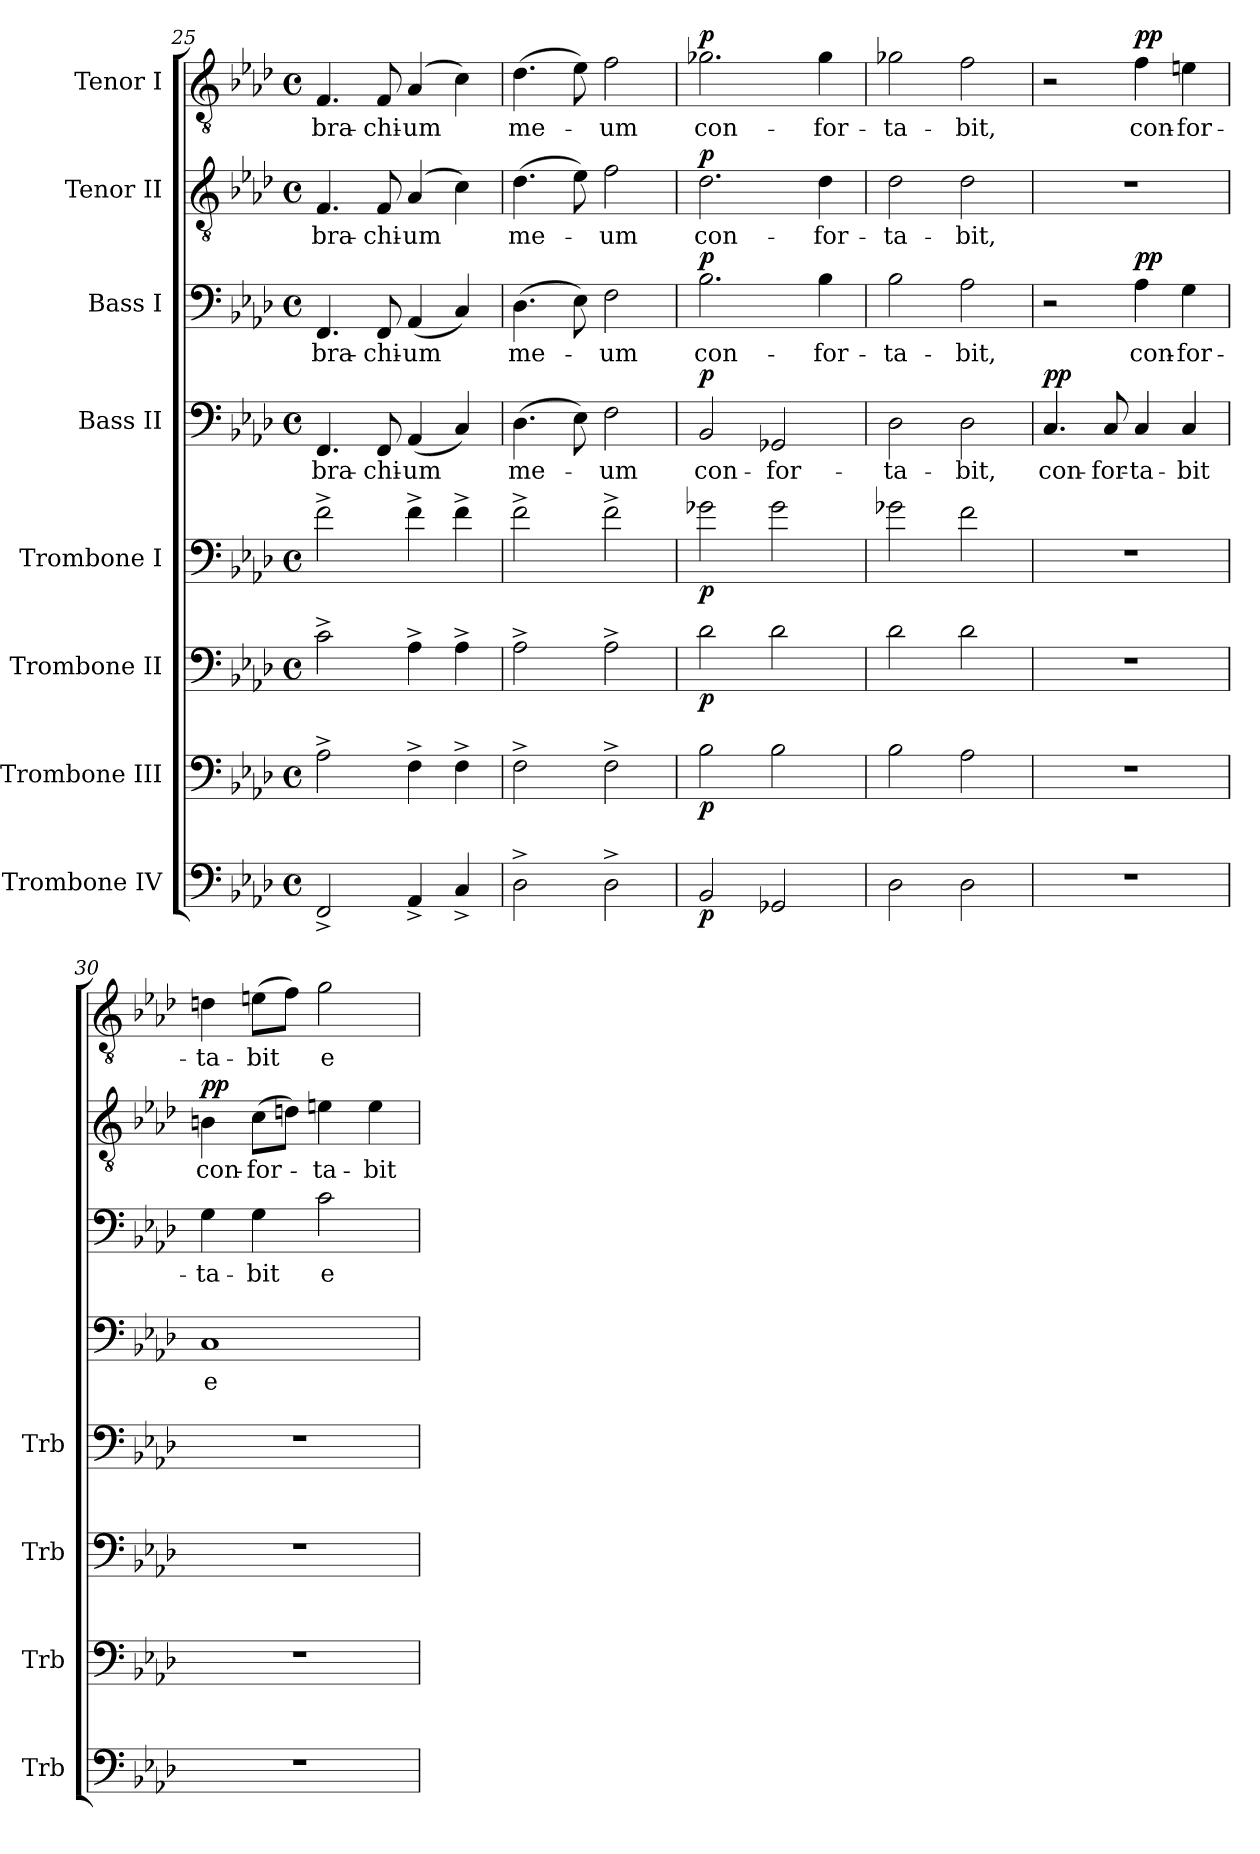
**kern	**dynam	**kern	**dynam	**kern	**dynam	**kern	**dynam	**kern	**text	**dynam	**kern	**text	**dynam	**kern	**text	**dynam	**kern	**text	**dynam
*part8	*part8	*part7	*part7	*part6	*part6	*part5	*part5	*part4	*part4	*part4	*part3	*part3	*part3	*part2	*part2	*part2	*part1	*part1	*part1
*staff8	*staff8	*staff7	*staff7	*staff6	*staff6	*staff5	*staff5	*staff4	*staff4	*staff4	*staff3	*staff3	*staff3	*staff2	*staff2	*staff2	*staff1	*staff1	*staff1
*I"Trombone IV	*	*I"Trombone III	*	*I"Trombone II	*	*I"Trombone I	*	*I"Bass II	*	*	*I"Bass I	*	*	*I"Tenor II	*	*	*I"Tenor I	*	*
*I'Trb	*	*I'Trb	*	*I'Trb	*	*I'Trb	*	*	*	*	*	*	*	*	*	*	*	*	*
!!LO:PB:g=z
*clefF4	*	*clefF4	*	*clefF4	*	*clefF4	*	*clefF4	*	*	*clefF4	*	*	*clefGv2	*	*	*clefGv2	*	*
*k[b-e-a-d-]	*	*k[b-e-a-d-]	*	*k[b-e-a-d-]	*	*k[b-e-a-d-]	*	*k[b-e-a-d-]	*	*	*k[b-e-a-d-]	*	*	*k[b-e-a-d-]	*	*	*k[b-e-a-d-]	*	*
*A-:	*	*A-:	*	*A-:	*	*A-:	*	*A-:	*	*	*A-:	*	*	*A-:	*	*	*A-:	*	*
*M4/4	*	*M4/4	*	*M4/4	*	*M4/4	*	*M4/4	*	*	*M4/4	*	*	*M4/4	*	*	*M4/4	*	*
*met(c)	*	*met(c)	*	*met(c)	*	*met(c)	*	*met(c)	*	*	*met(c)	*	*	*met(c)	*	*	*met(c)	*	*
=25	=25	=25	=25	=25	=25	=25	=25	=25	=25	=25	=25	=25	=25	=25	=25	=25	=25	=25	=25
!	!	!	!	!	!	!	!	!	!LO:LY:b	!	!	!LO:LY:b	!	!	!LO:LY:b	!	!	!LO:LY:b	!
2FF^/	.	2A-^\	.	2c^\	.	2f^\	.	4.FF/	bra-	.	4.FF/	bra-	.	4.F/	bra-	.	4.F/	bra-	.
!	!	!	!	!	!	!	!	!	!LO:LY:b	!	!	!LO:LY:b	!	!	!LO:LY:b	!	!	!LO:LY:b	!
.	.	.	.	.	.	.	.	8FF/	-chi-	.	8FF/	-chi-	.	8F/	-chi-	.	8F/	-chi-	.
!	!	!	!	!	!	!	!	!	!LO:LY:b	!	!	!LO:LY:b	!	!	!LO:LY:b	!	!	!LO:LY:b	!
4AA-^/	.	4F^\	.	4A-^\	.	4f^\	.	(<4AA-/	-um	.	(<4AA-/	-um	.	(>4A-/	-um	.	(>4A-/	-um	.
4C^/	.	4F^\	.	4A-^\	.	4f^\	.	4C/)	.	.	4C/)	.	.	4c\)	.	.	4c\)	.	.
=26	=26	=26	=26	=26	=26	=26	=26	=26	=26	=26	=26	=26	=26	=26	=26	=26	=26	=26	=26
!	!	!	!	!	!	!	!	!	!LO:LY:b	!	!	!LO:LY:b	!	!	!LO:LY:b	!	!	!LO:LY:b	!
2D-^\	.	2F^\	.	2A-^\	.	2f^\	.	(>4.D-\	me-	.	(>4.D-\	me-	.	(>4.d-\	me-	.	(>4.d-\	me-	.
.	.	.	.	.	.	.	.	8E-\)	.	.	8E-\)	.	.	8e-\)	.	.	8e-\)	.	.
!	!	!	!	!	!	!	!	!	!LO:LY:b	!	!	!LO:LY:b	!	!	!LO:LY:b	!	!	!LO:LY:b	!
2D-^\	.	2F^\	.	2A-^\	.	2f^\	.	2F\	-um	.	2F\	-um	.	2f\	-um	.	2f\	-um	.
=27	=27	=27	=27	=27	=27	=27	=27	=27	=27	=27	=27	=27	=27	=27	=27	=27	=27	=27	=27
!	!LO:DY:b	!	!LO:DY:b	!	!LO:DY:b	!	!LO:DY:b	!	!LO:LY:b	!LO:DY:b	!	!LO:LY:b	!LO:DY:b	!	!LO:LY:b	!LO:DY:b	!	!LO:LY:b	!LO:DY:b
2BB-/	p	2B-\	p	2d-\	p	2g-X\	p	2BB-/	con-	p	2.B-\	con-	p	2.d-\	con-	p	2.g-X\	con-	p
!	!	!	!	!	!	!	!	!	!LO:LY:b	!	!	!	!	!	!	!	!	!	!
2GG-X/	.	2B-\	.	2d-\	.	2g-\	.	2GG-X/	-for-	.	.	.	.	.	.	.	.	.	.
!	!	!	!	!	!	!	!	!	!	!	!	!LO:LY:b	!	!	!LO:LY:b	!	!	!LO:LY:b	!
.	.	.	.	.	.	.	.	.	.	.	4B-\	-for-	.	4d-\	-for-	.	4g-\	-for-	.
=28	=28	=28	=28	=28	=28	=28	=28	=28	=28	=28	=28	=28	=28	=28	=28	=28	=28	=28	=28
!	!	!	!	!	!	!	!	!	!LO:LY:b	!	!	!LO:LY:b	!	!	!LO:LY:b	!	!	!LO:LY:b	!
2D-\	.	2B-\	.	2d-\	.	2g-X\	.	2D-\	-ta-	.	2B-\	-ta-	.	2d-\	-ta-	.	2g-X\	-ta-	.
!	!	!	!	!	!	!	!	!	!LO:LY:b	!	!	!LO:LY:b	!	!	!LO:LY:b	!	!	!LO:LY:b	!
2D-\	.	2A-\	.	2d-\	.	2f\	.	2D-\	-bit,	.	2A-\	-bit,	.	2d-\	-bit,	.	2f\	-bit,	.
=29	=29	=29	=29	=29	=29	=29	=29	=29	=29	=29	=29	=29	=29	=29	=29	=29	=29	=29	=29
!	!	!	!	!	!	!	!	!	!LO:LY:b	!LO:DY:b	!	!	!	!	!	!	!	!	!
1r	.	1r	.	1r	.	1r	.	4.C/	con-	pp	2r	.	.	1r	.	.	2r	.	.
!	!	!	!	!	!	!	!	!	!LO:LY:b	!	!	!	!	!	!	!	!	!	!
.	.	.	.	.	.	.	.	8C/	-for-	.	.	.	.	.	.	.	.	.	.
!	!	!	!	!	!	!	!	!	!LO:LY:b	!	!	!LO:LY:b	!LO:DY:b	!	!	!	!	!LO:LY:b	!LO:DY:b
.	.	.	.	.	.	.	.	4C/	-ta-	.	4A-\	con-	pp	.	.	.	4f\	con-	pp
!	!	!	!	!	!	!	!	!	!LO:LY:b	!	!	!LO:LY:b	!	!	!	!	!	!LO:LY:b	!
.	.	.	.	.	.	.	.	4C/	-bit	.	4G\	-for-	.	.	.	.	4en\	-for-	.
=30	=30	=30	=30	=30	=30	=30	=30	=30	=30	=30	=30	=30	=30	=30	=30	=30	=30	=30	=30
!	!	!	!	!	!	!	!	!	!LO:LY:b	!	!	!LO:LY:b	!	!	!LO:LY:b	!LO:DY:b	!	!LO:LY:b	!
1r	.	1r	.	1r	.	1r	.	1C	e-	.	4G\	-ta-	.	4Bn\	con-	pp	4dn\	-ta-	.
!	!	!	!	!	!	!	!	!	!	!	!	!LO:LY:b	!	!	!LO:LY:b	!	!	!LO:LY:b	!
.	.	.	.	.	.	.	.	.	.	.	4G\	-bit	.	(>8c\L	-for-	.	(>8en\L	-bit	.
.	.	.	.	.	.	.	.	.	.	.	.	.	.	8dn\J)	.	.	8f\J)	.	.
!	!	!	!	!	!	!	!	!	!	!	!	!LO:LY:b	!	!	!LO:LY:b	!	!	!LO:LY:b	!
.	.	.	.	.	.	.	.	.	.	.	2c\	e-	.	4en\	-ta-	.	2g\	e-	.
!	!	!	!	!	!	!	!	!	!	!	!	!	!	!	!LO:LY:b	!	!	!	!
.	.	.	.	.	.	.	.	.	.	.	.	.	.	4e\	-bit	.	.	.	.
=	=	=	=	=	=	=	=	=	=	=	=	=	=	=	=	=	=	=	=
*-	*-	*-	*-	*-	*-	*-	*-	*-	*-	*-	*-	*-	*-	*-	*-	*-	*-	*-	*-
